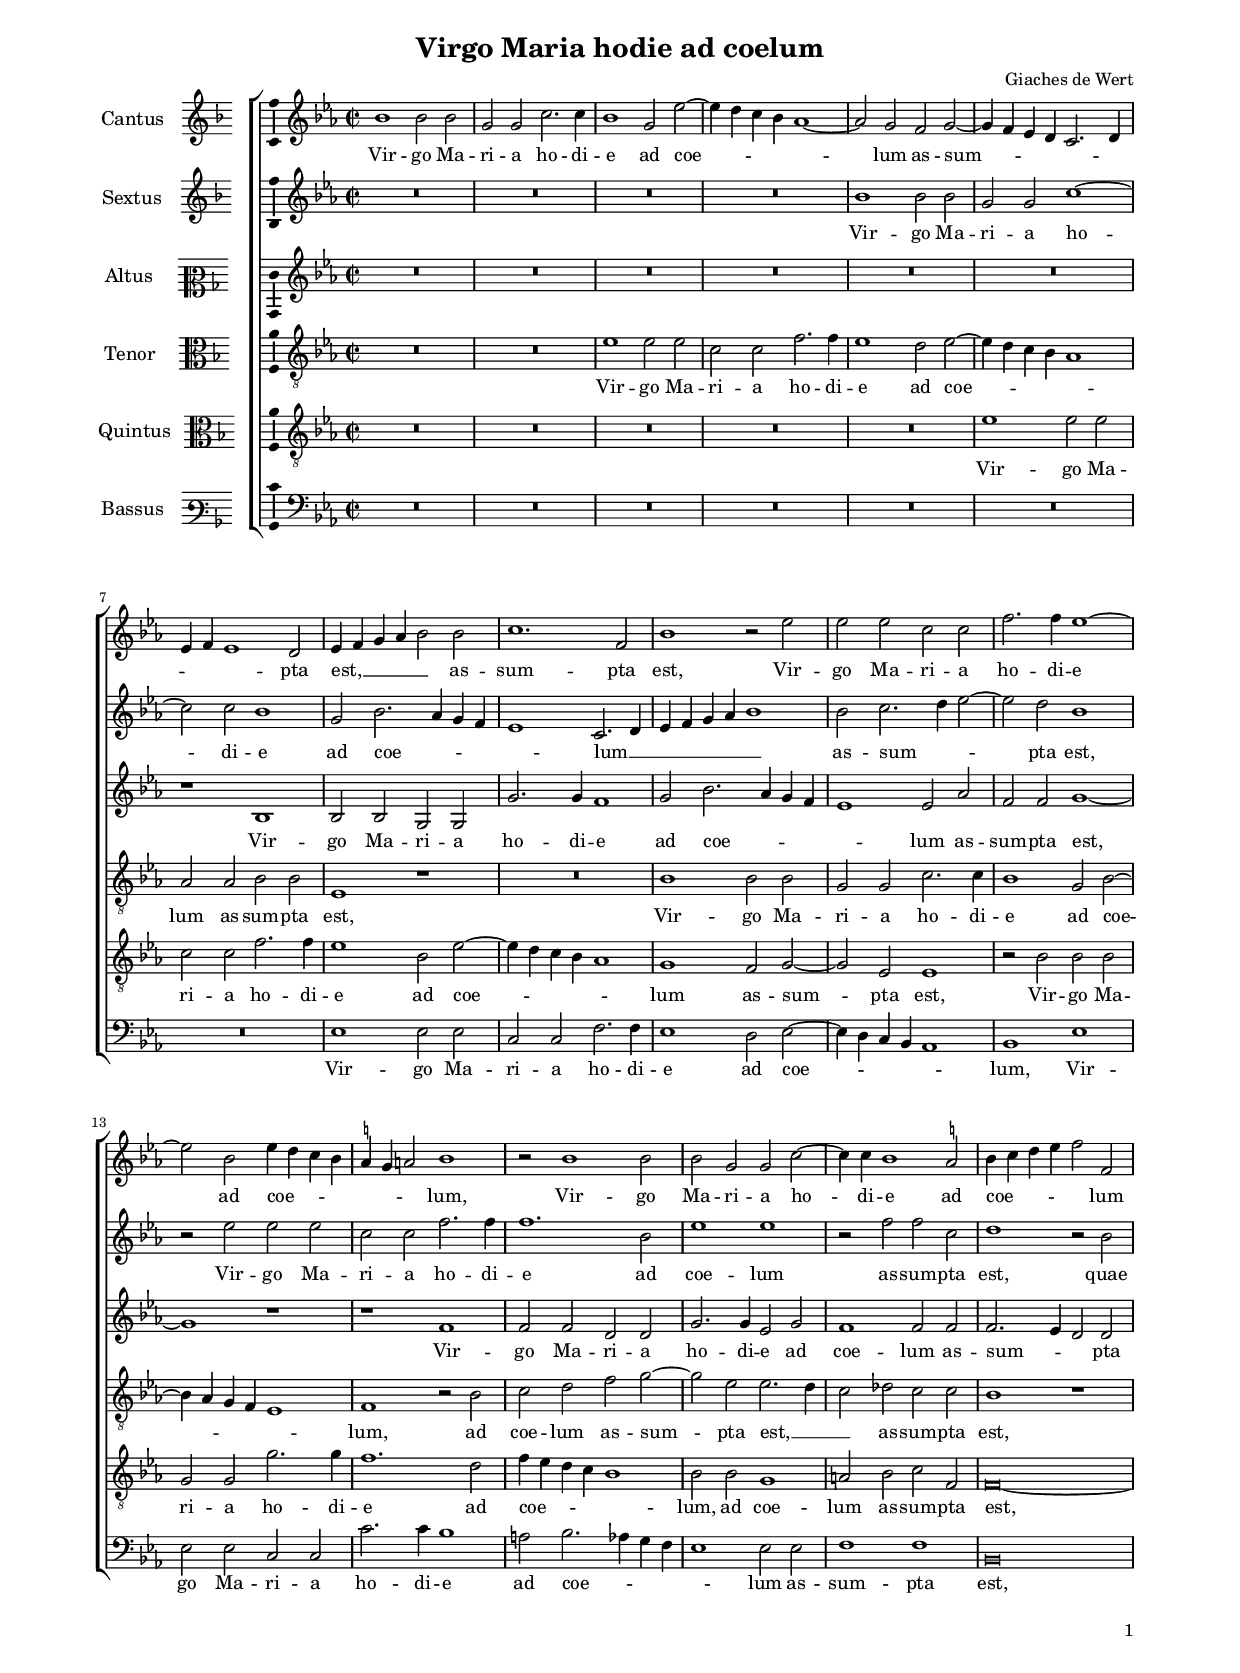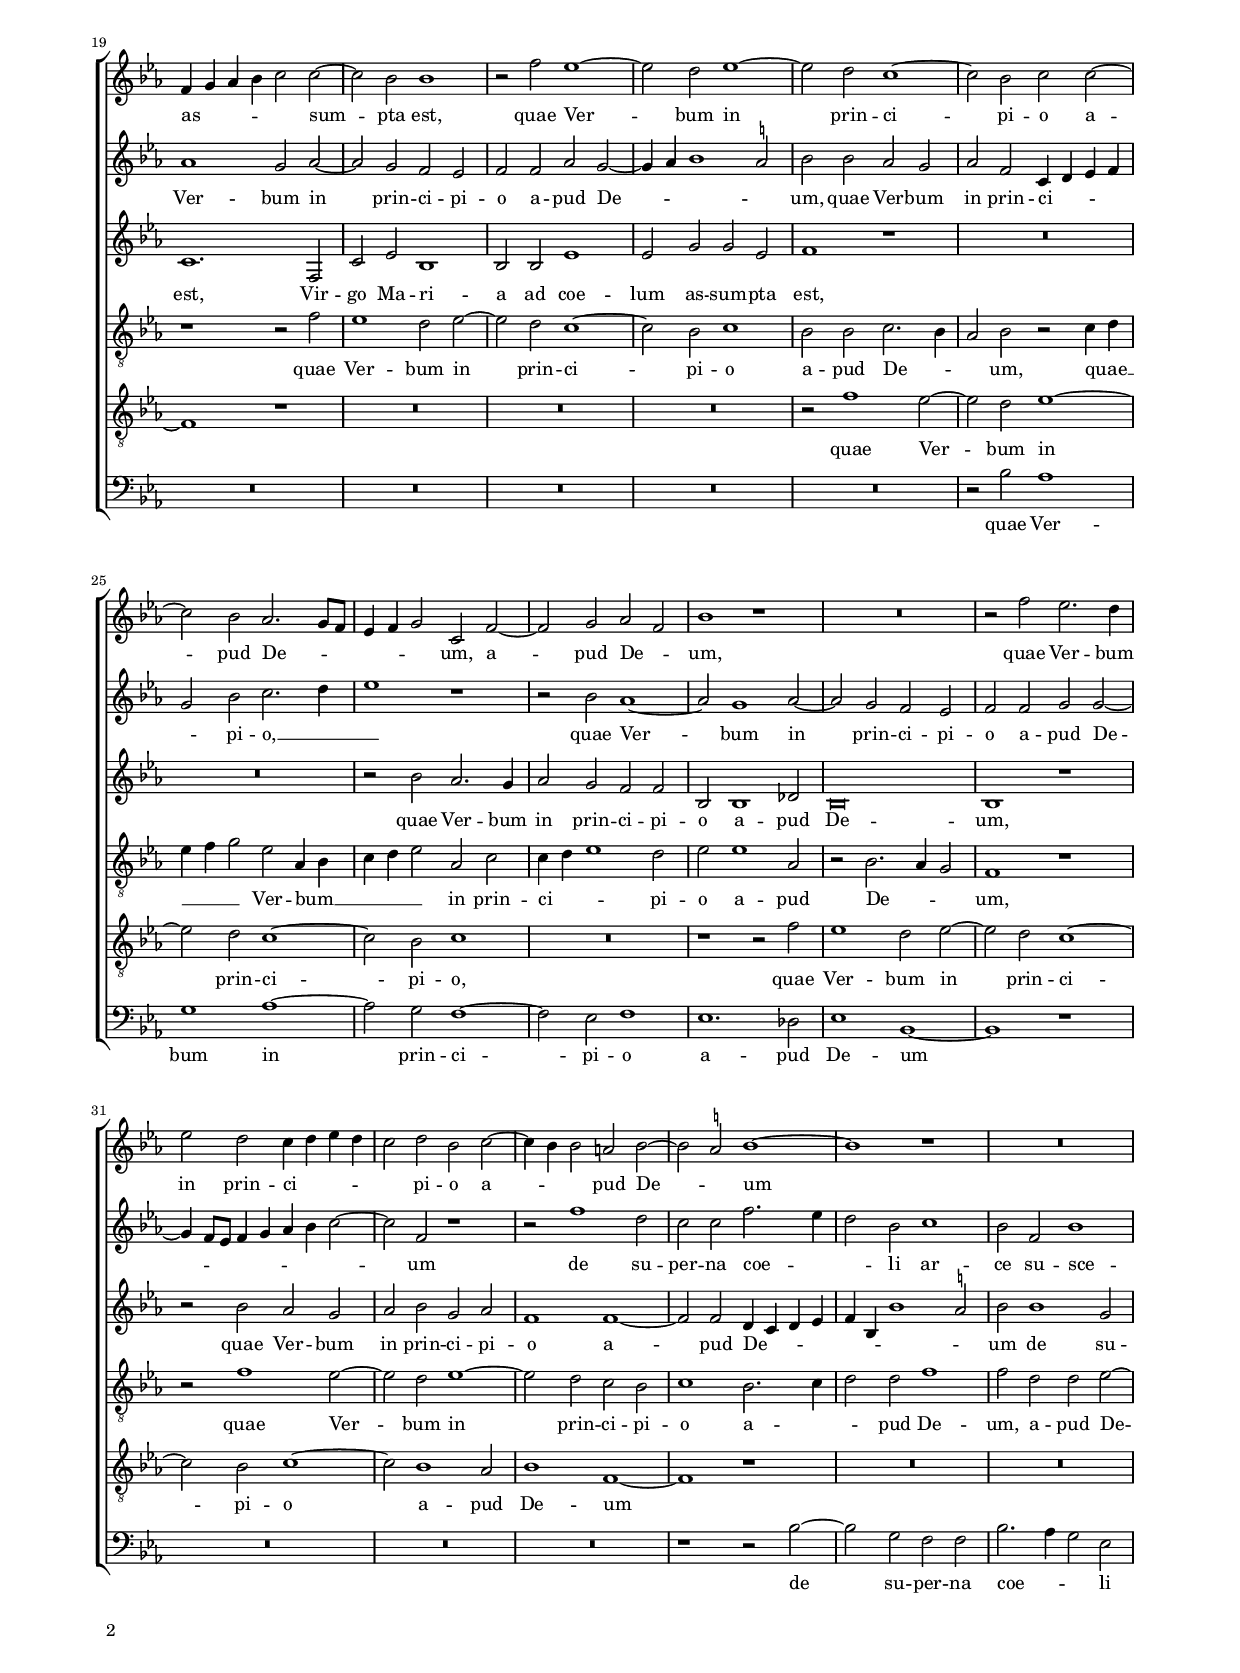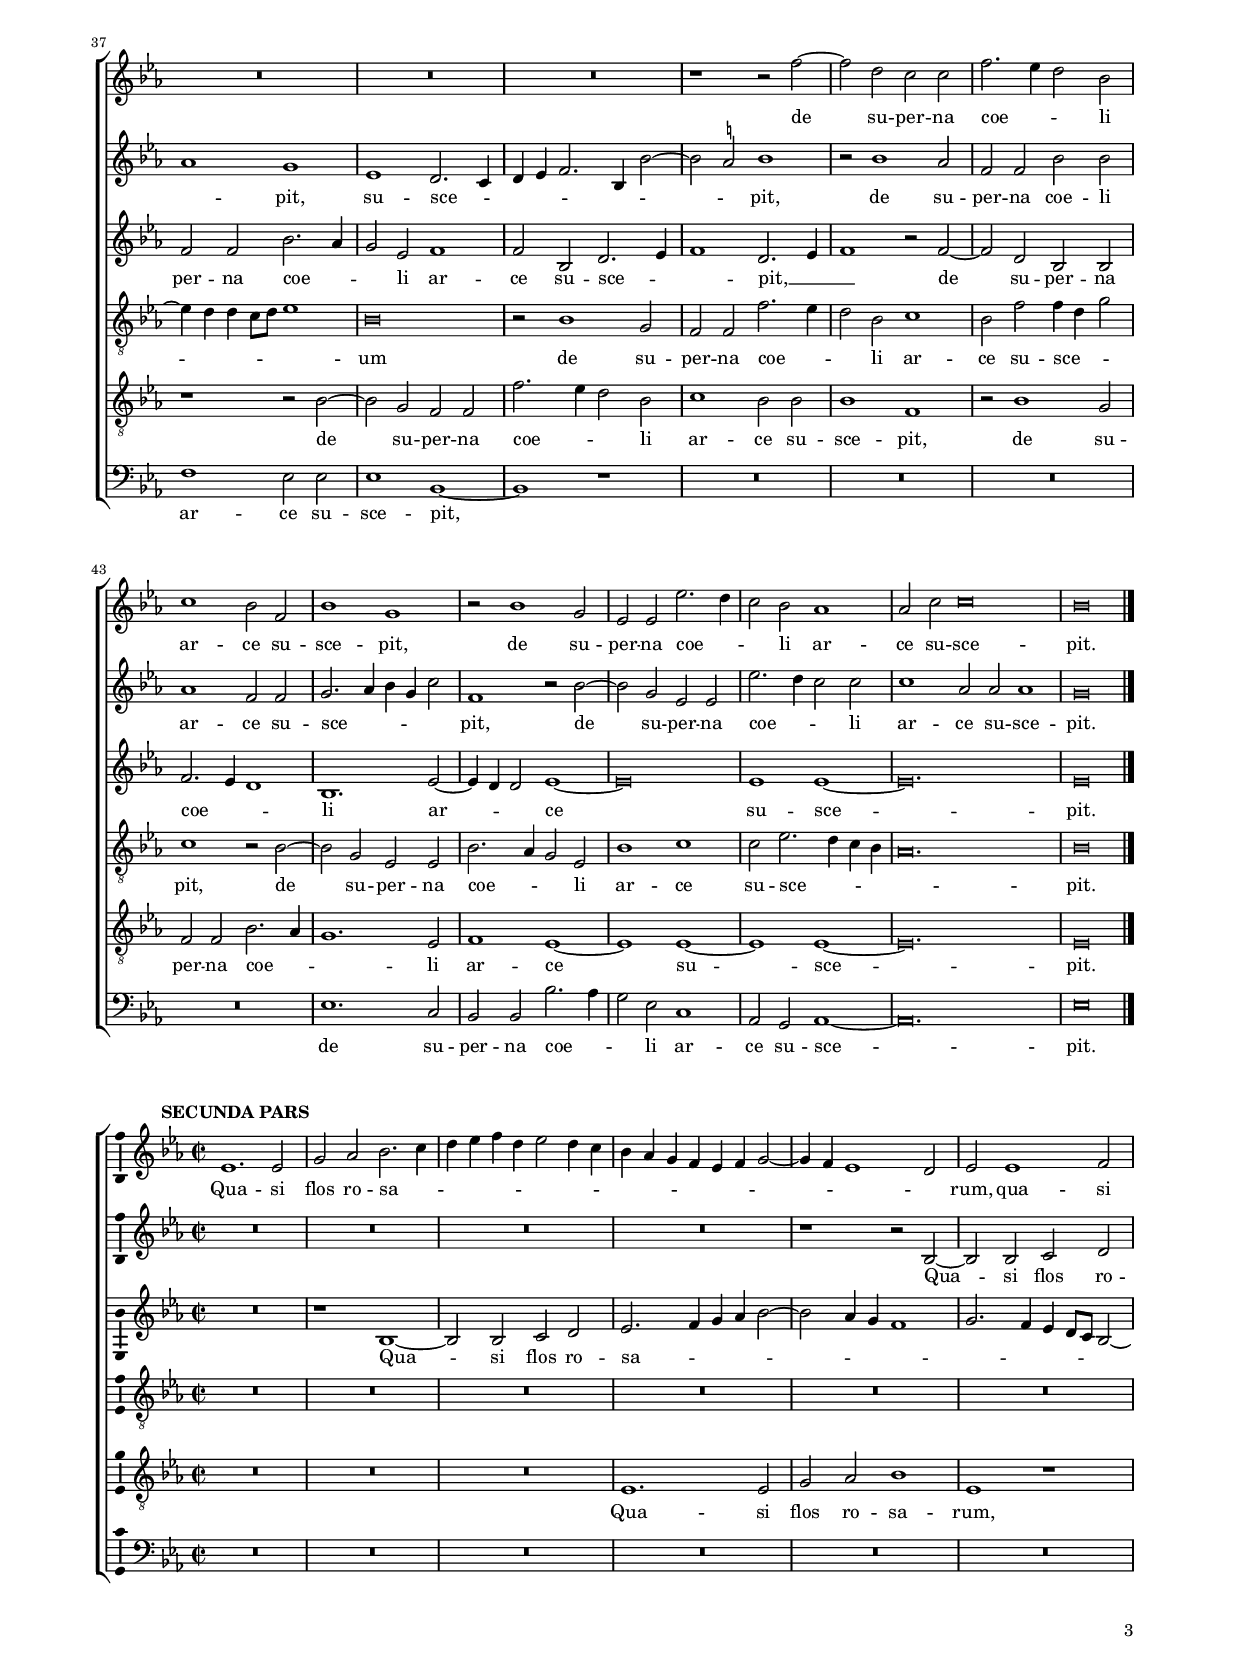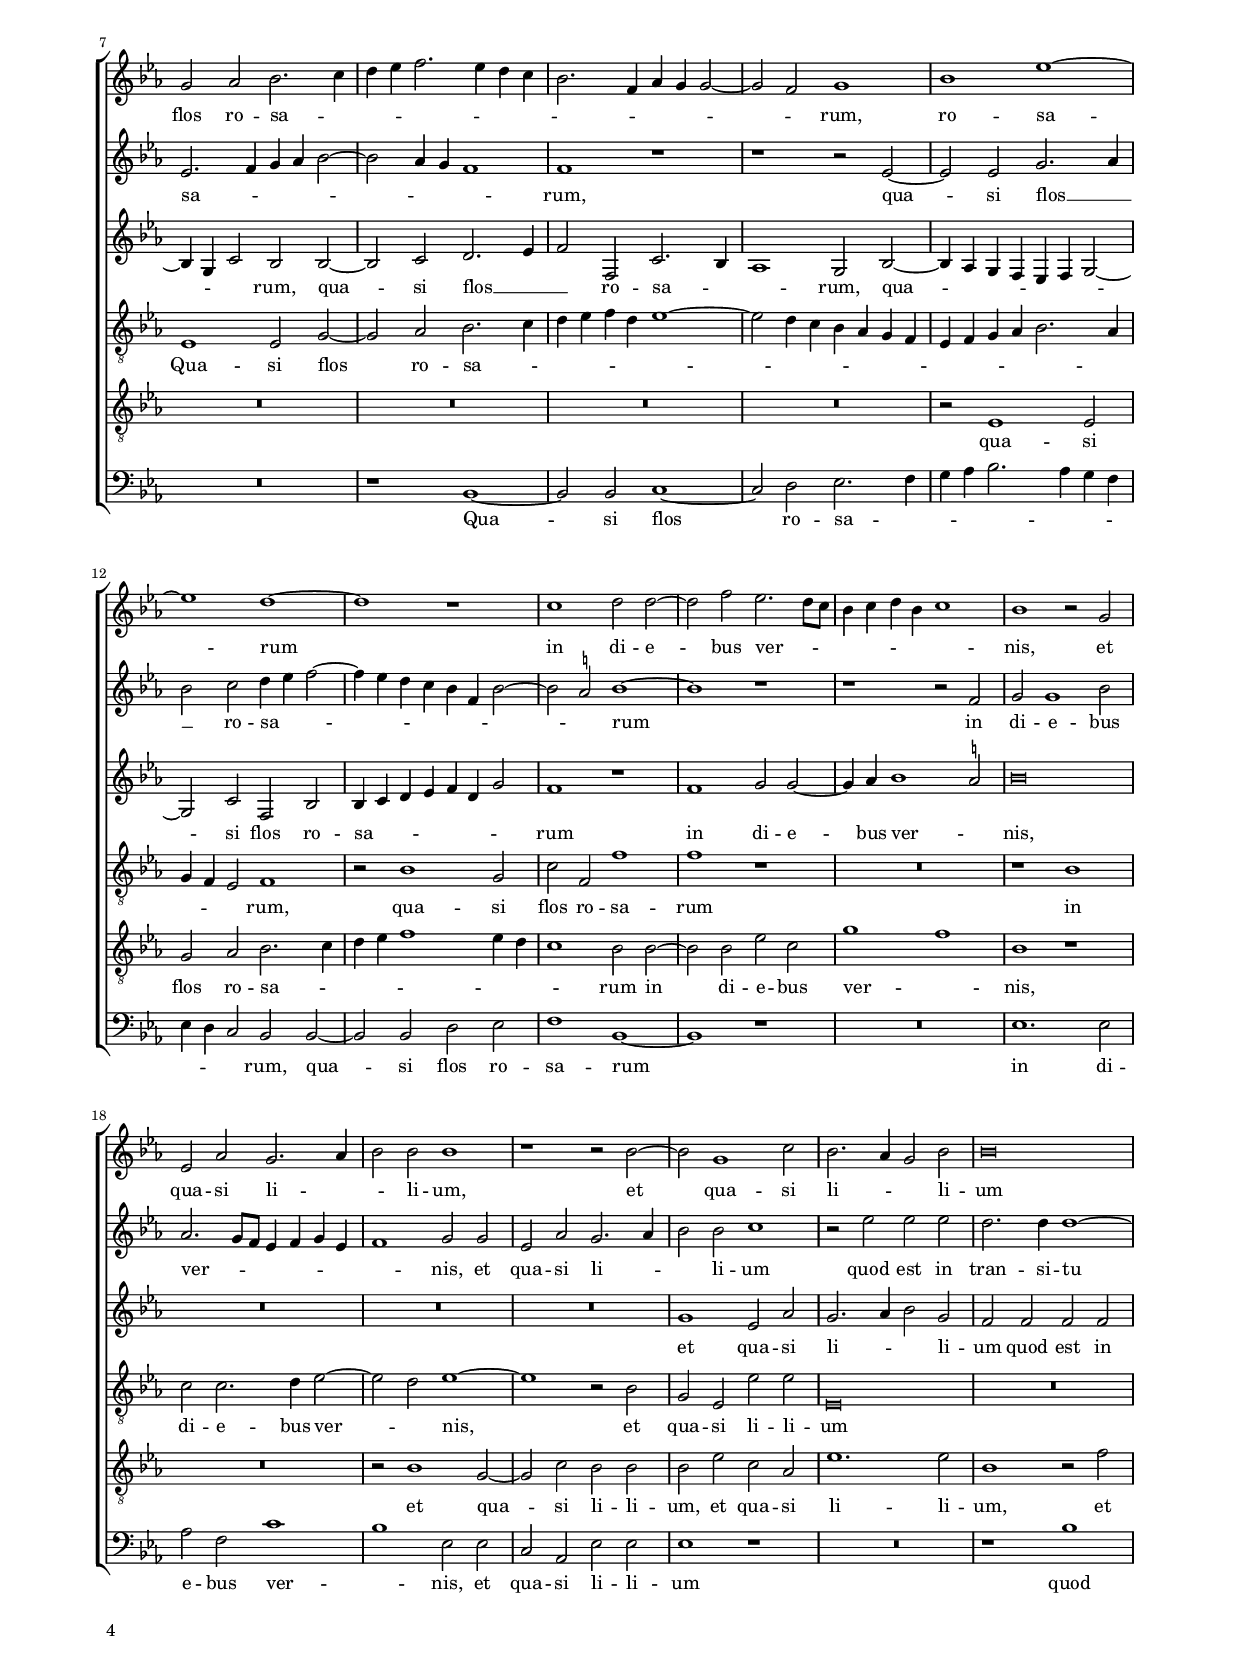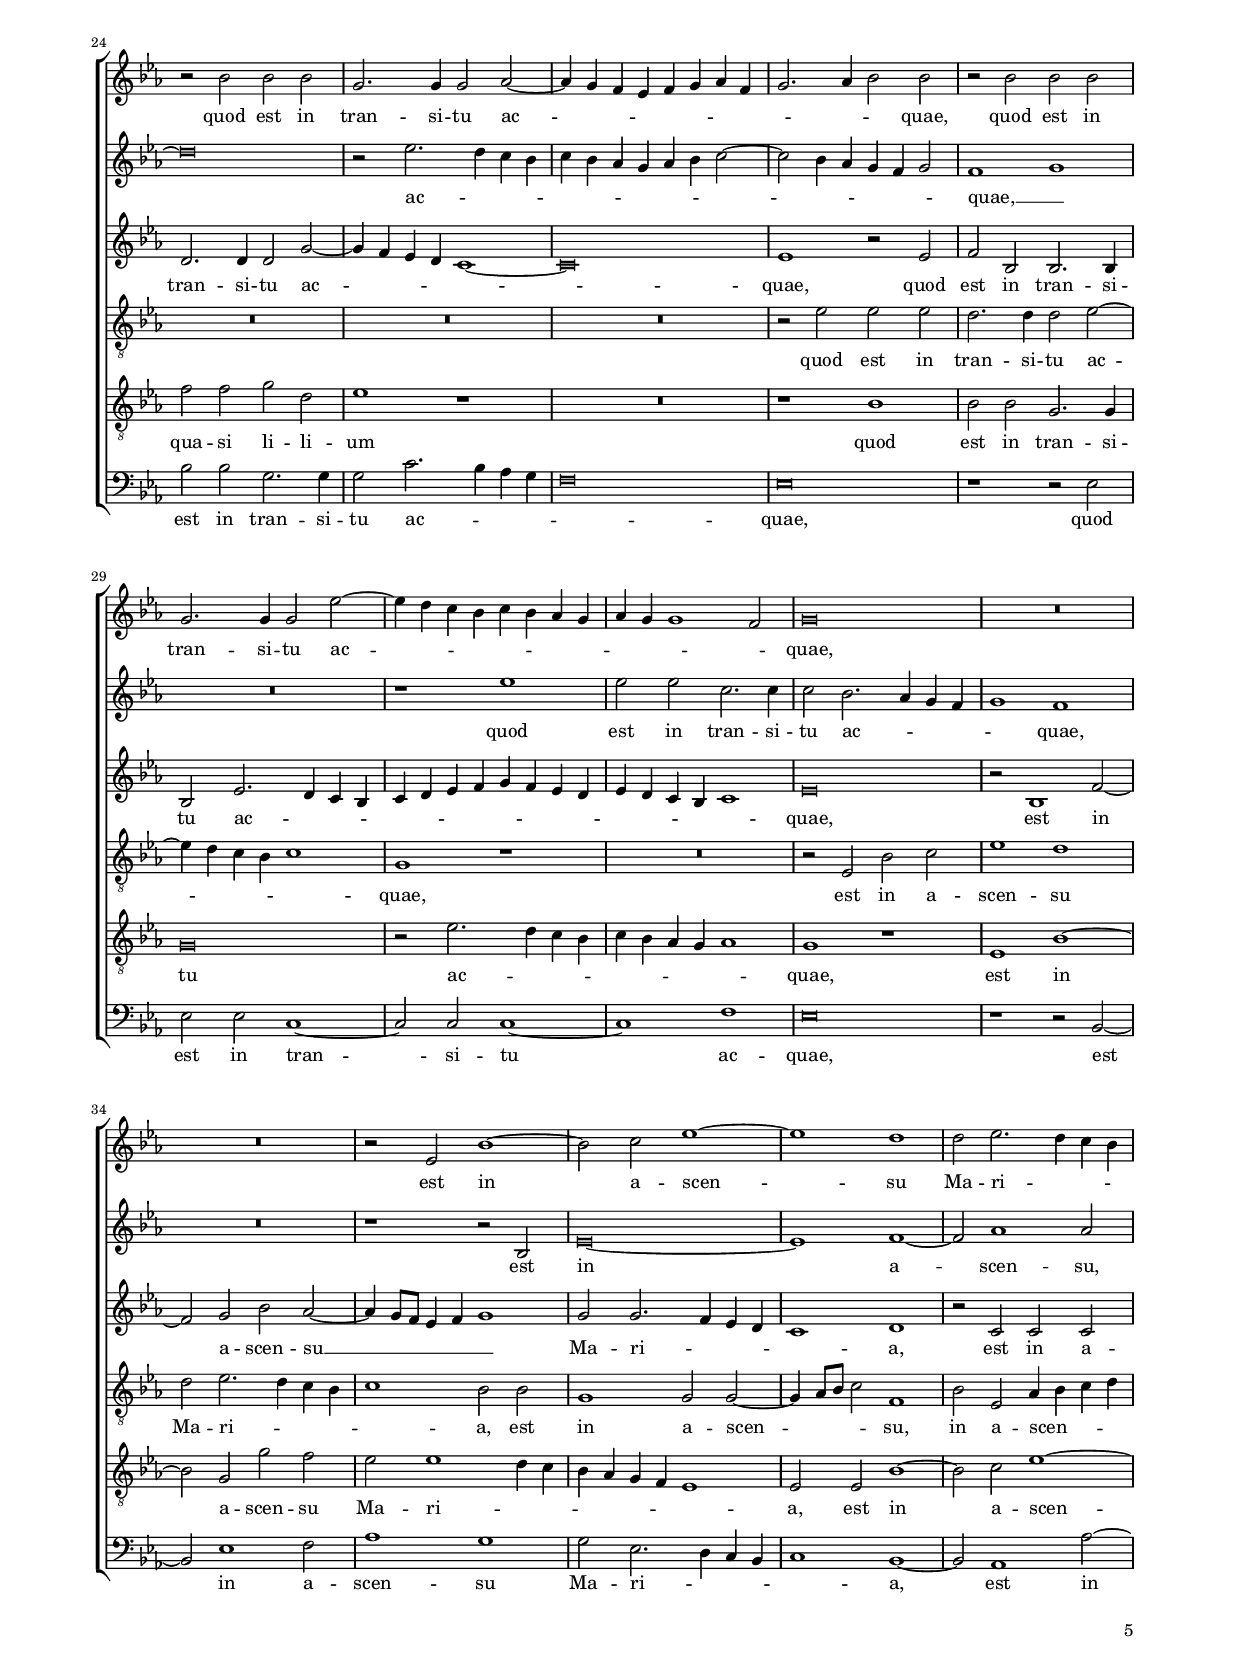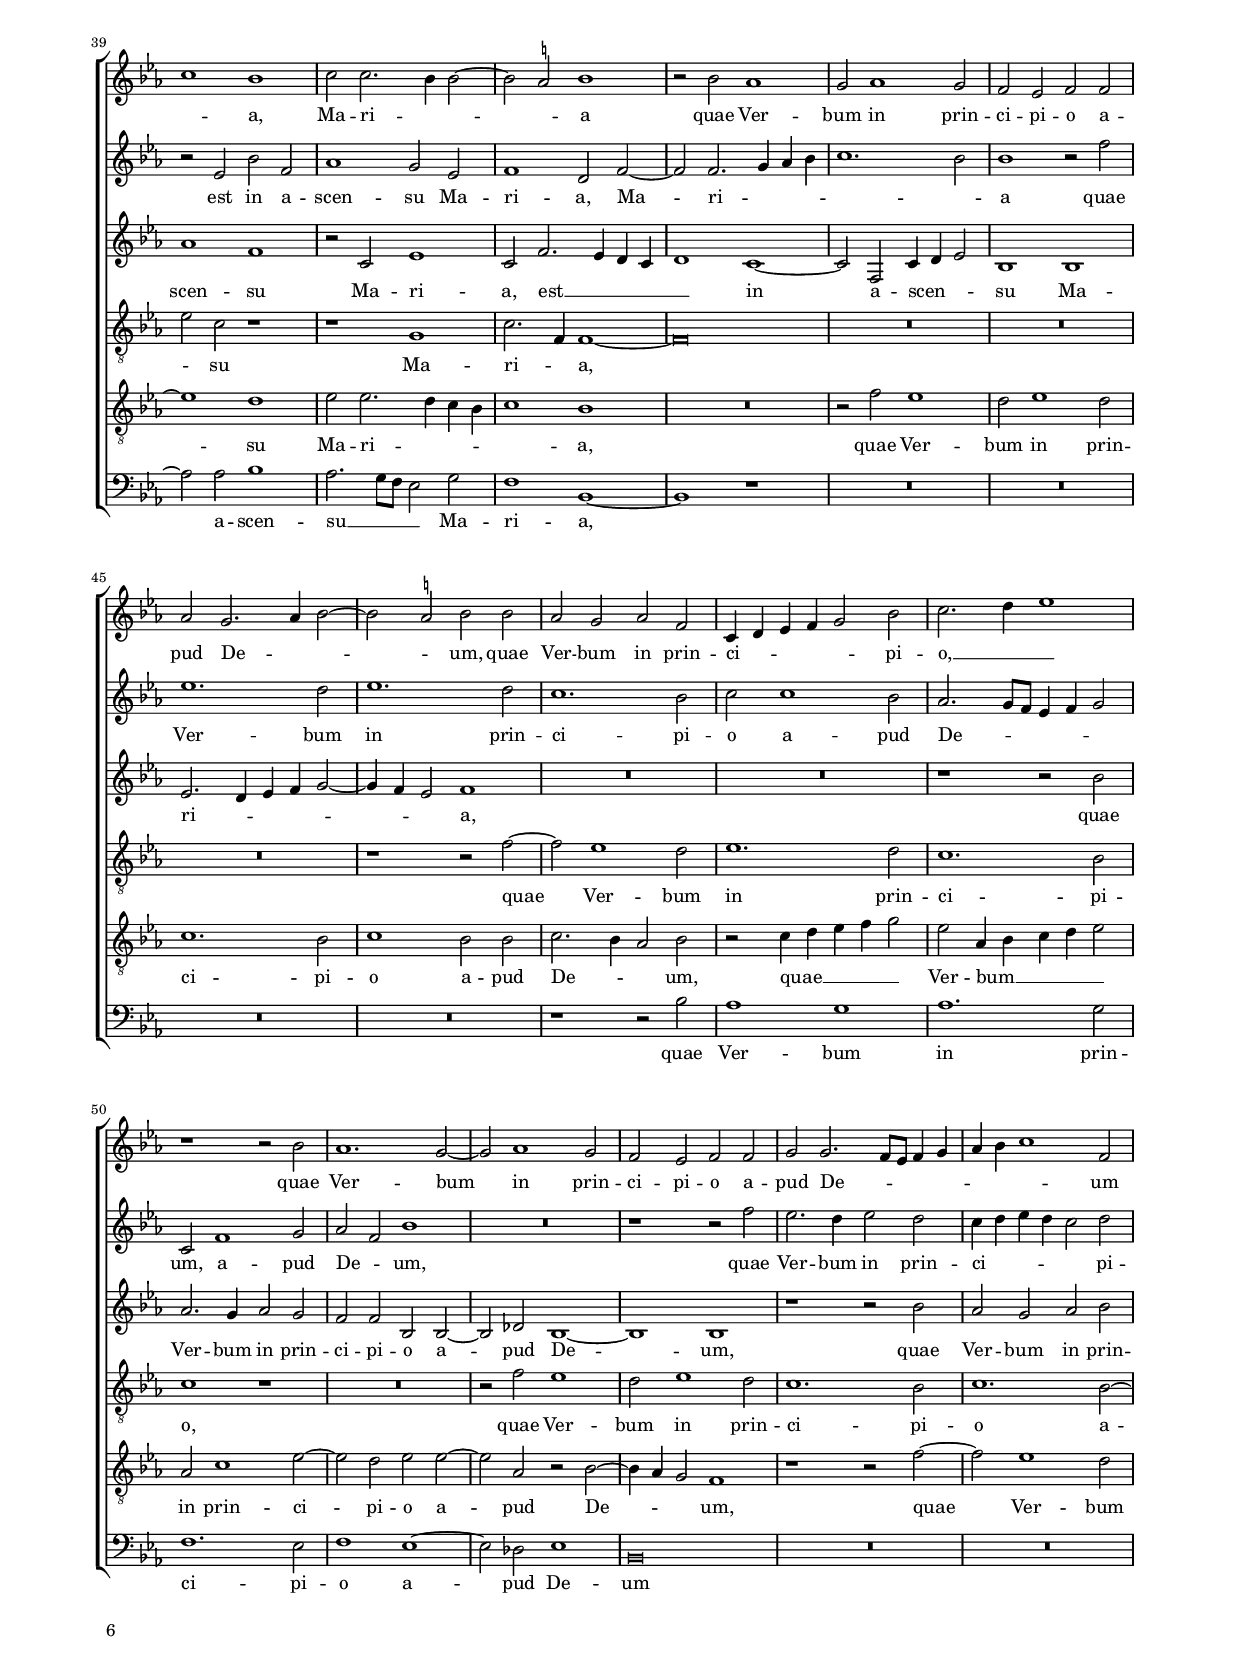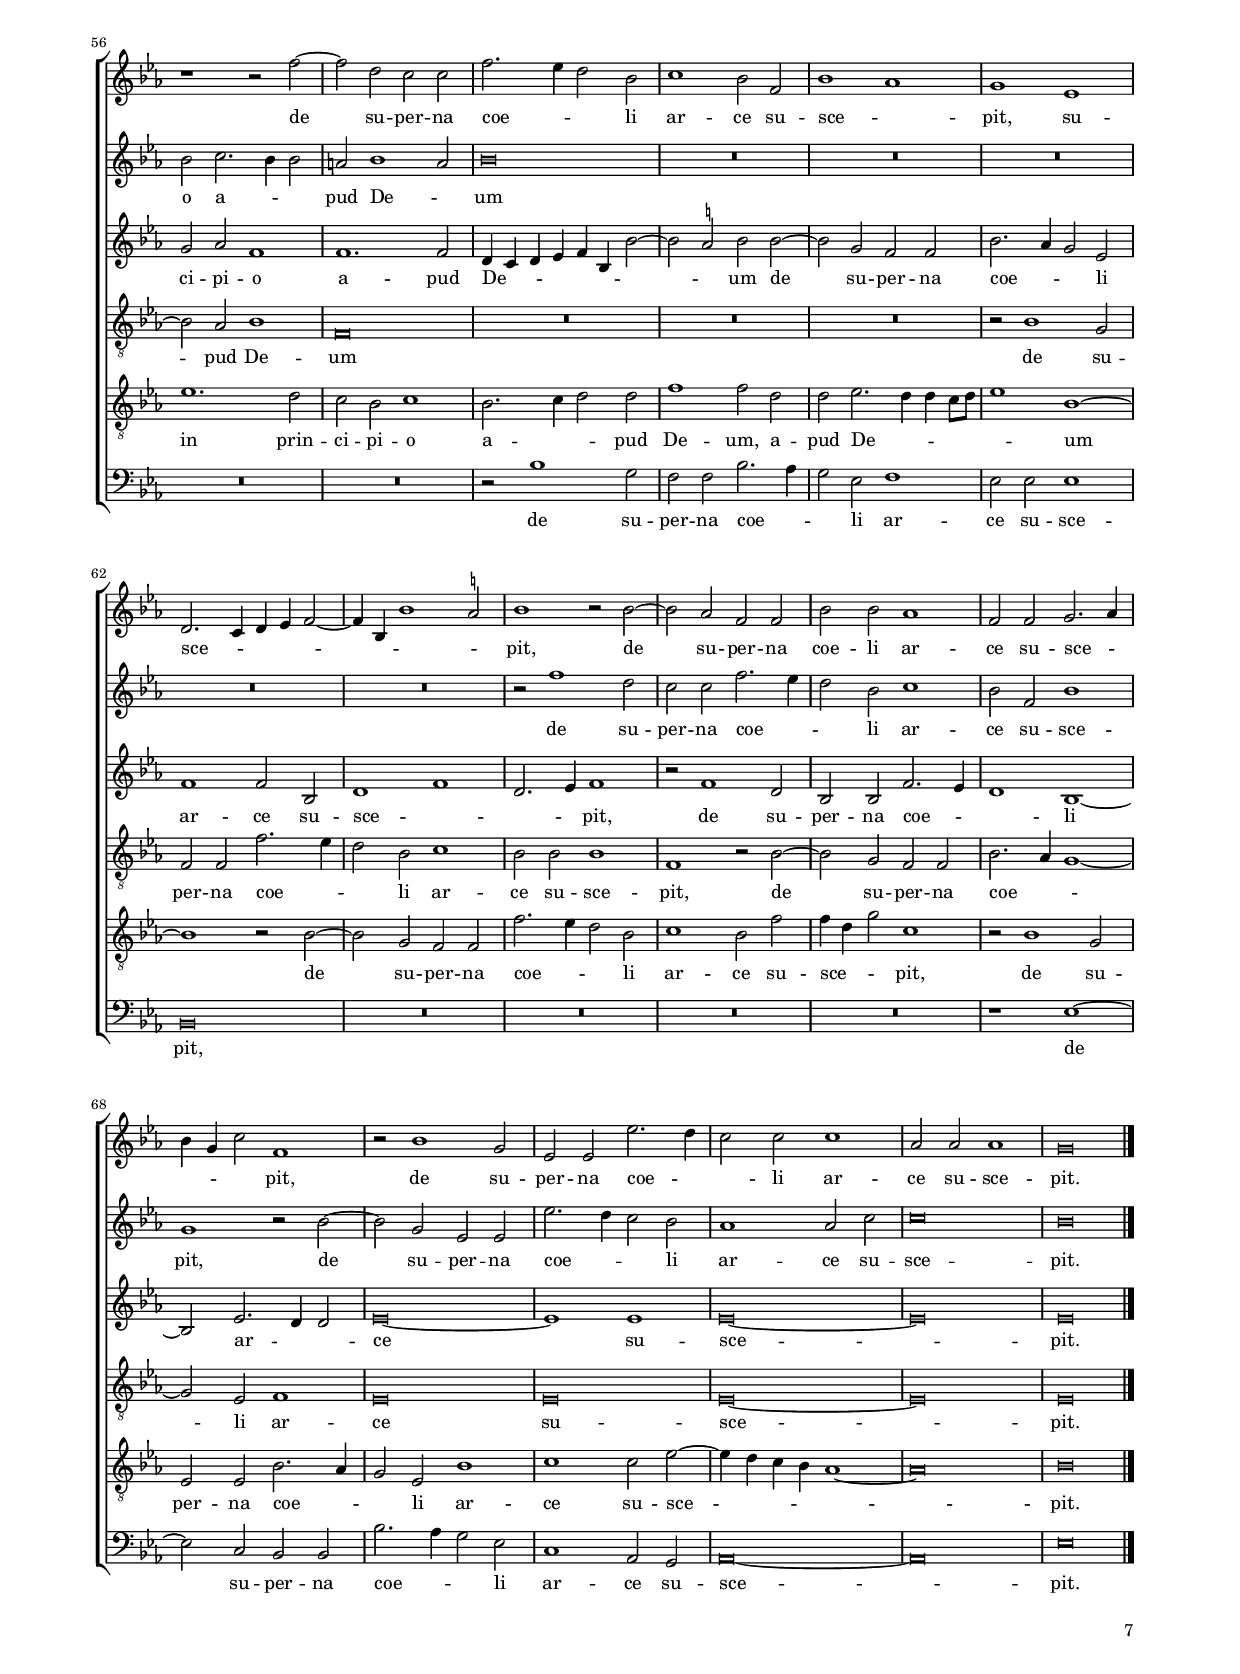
\header
{
  title="Virgo Maria hodie ad coelum"
  composer="Giaches de Wert"
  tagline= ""
}

\version "2.24.3"
\language deutsch
#(set-global-staff-size 15)
% #(set-default-paper-size "letter")
#(ly:set-option 'point-and-click #f)


	ficta = { \once \set suggestAccidentals = ##t }
	
	forget = #(define-music-function (music) (ly:music?) #{
		\accidentalStyle forget
		$music
		\accidentalStyle default
		#})



\paper
	{
	top-margin = 1.5 \cm
	bottom-margin = 1 \cm
	left-margin = 1.8 \cm
	right-margin = 1.8 \cm
	ragged-bottom = ##f
	ragged-last-bottom = ##f
	print-page-number = ##f
	score-system-spacing = #'((basic-distance . 17) (minimum-distance . 14) (padding . 5) (strechability . 250))
	system-system-spacing = #'((basic-distance . 17) (minimum-distance . 14) (padding . 5) (strechability . 250))
    oddFooterMarkup=\markup   \fill-line { "" \fromproperty #'page:page-number-string }
    evenFooterMarkup=\markup  \fill-line { \fromproperty #'page:page-number-string "" }
    last-bottom-spacing = #'((basic-distance . 12) (minimum-distance . 7) (padding . 4))
	systems-per-page = 3
%   page-count = 6
%	min-systems-per-page = 3
	}

global = {
	\key f \major
	\time 2/2 \set Score.measureLength = #(ly:make-moment 2/1)
    \skip 1*2*47
    \set Score.measureLength = #(ly:make-moment 3/1)
    \skip 1*3
    \set Score.measureLength = #(ly:make-moment 2/1)
    \skip 1*2 \bar "|."
	}


incipitcantus = \markup { \score {
	{
	\set Staff.instrumentName = \markup { \fontsize #1 "Cantus" }
	\key f \major
	\clef violin
	s4 \bar ""
	}
	\layout  {
	raggedright = ##t
	indent = 1.6 \cm
	line-width = 2.4 \cm
	\context { \Staff \remove Time_signature_engraver }
	\override Staff.Clef.Y-extent = #'(0 . 0)
	}} \hspace #1 }


incipitsextus = \markup { \score {
	{
	\set Staff.instrumentName = \markup { \fontsize #1 "Sextus" }
	\key f \major
	\clef violin
	s4 \bar ""
	}
	\layout  {
	raggedright = ##t
	indent = 1.6 \cm
	line-width = 2.4 \cm
	\context { \Staff \remove Time_signature_engraver }
	\override Staff.Clef.Y-extent = #'(0 . 0)
	}} \hspace #1 }
      
      
incipitaltus = \markup { \score {
	{
	\set Staff.instrumentName = \markup { \fontsize #1 "Altus" }
	\key f \major
	\clef mezzosoprano
	s4 \bar ""
	}
	\layout  {
	raggedright = ##t
	indent = 1.6 \cm
	line-width = 2.4 \cm
	\context { \Staff \remove Time_signature_engraver }
	\override Staff.Clef.Y-extent = #'(0 . 0)
	}} \hspace #1 }


incipittenor = \markup { \score {
	{
	\set Staff.instrumentName = \markup { \fontsize #1 "Tenor" }
	\key f \major
	\clef alto
	s4 \bar ""
	}
	\layout  {
	raggedright = ##t
	indent = 1.6 \cm
	line-width = 2.4 \cm
	\context { \Staff \remove Time_signature_engraver }
	\override Staff.Clef.Y-extent = #'(0 . 0)
	}} \hspace #1 }
      
      
incipitquintus = \markup { \score {
	{
	\set Staff.instrumentName = \markup { \fontsize #1 "Quintus" }
	\key f \major
	\clef alto
	s4 \bar ""
	}
	\layout  {
	raggedright = ##t
	indent = 1.6 \cm
	line-width = 2.4 \cm
	\context { \Staff \remove Time_signature_engraver }
	\override Staff.Clef.Y-extent = #'(0 . 0)
	}} \hspace #1 }
      
      
incipitbassus = \markup { \score {
	{
	\set Staff.instrumentName = \markup { \fontsize #1 "Bassus" }
	\key f \major
	\clef varbaritone
	s4 \bar ""
	}
	\layout  {
	raggedright = ##t
	indent = 1.6 \cm
	line-width = 2.4 \cm
	\context { \Staff \remove Time_signature_engraver }
	\override Staff.Clef.Y-extent = #'(0 . 0)
	}} \hspace #1 }


cantus =  \relative c''
	{
	c1 c2 c
	a2 a d2. d4
	c1 a2 f'~
	f4 e d c b1~
%5
	b2 a g a~ |
	a4 g f e d2. e4
	f4 g f1 e2
	f4 g a b c2 c
	d1. g,2
%10
	c1 r2 f |
	f2 f d d
	g2. g4 f1~
	f2 c f4 e d c
	\ficta h4 a h!2 c1
%15
	r2 c1 c2 |
	c2 a a d~
	d4 d c1 \ficta h2
	c4 d e f g2 g,
	g4 a b c d2 d~
%20
	d2 c c1 |
	r2 g' f1~
	f2 e f1~
	f2 e d1~
	d2 c d d~
%25
	d2 c b2. a8 g |
	f4 g a2 d, g~
	g2 a b g
	c1 r
	R\breve
%30
	r2 g' f2. e4 |
	f2 e d4 e f e
	d2 e c d~
	d4 c c2 h2 c~
	c2 \ficta h c1~
%35
	c1 r |
	R\breve
	R\breve
	R\breve
	R\breve
%40
	r1 r2 g'~ |
	g2 e d d
	g2. f4 e2 c
	d1 c2 g
	c1 a
%45
	r2 c1 a2 |
	f2 f f'2. e4
	d2 c b1
	b2 d d\breve
	c\breve |
	}


sextus = \relative c''
	{
	R\breve
	R\breve
	R\breve
	R\breve
%5
	c1 c2 c |
	a2 a d1~
	d2 d c1
	a2 c2. b4 a g
	f1 d2. e4
%10
	f4 g a b c1 |
	c2 d2. e4 f2~
	f2 e c1
	r2 f f f
	d2 d g2. g4
%15
	g1. c,2 |
	f1 f
	r2 g g d
	e1 r2 c
	b1 a2 b~
%20
        b2 a g f |
	g2 g b a~
	a4 b c1 \ficta h2
	c2 c b a
	b2 g d4 e f g
%25
	a2 c d2. e4 |
	f1 r
	r2 c b1~
	b2 a1 b2~
	b2 a g f
%30
	g2 g a a~ |
	a4 g8 f g4 a b c d2~
	d2 g, r1
	r2 g'1 e2
	d2 d g2. f4
%35
	e2 c d1 |
	c2 g c1
	b1 a
	f1 e2. d4
	e4 f g2. c,4 c'2~
%40
	c2 \ficta h c1 |
	r2 c1 b2
	g2 g c c
	b1 g2 g
	a2. b4 c a d2
%45
	g,1 r2 c~ |
	c2 a f f
	f'2. e4 d2 d
	d1 b2 b b1
	a\breve |
	}


altus =  \relative c'
	{
	R\breve
	R\breve
	R\breve
	R\breve
%5
	R\breve |
	R\breve
	r1 c
	c2 c a a
	a'2. a4 g1
%10
	a2 c2. b4 a g |
	f1 f2 b
	g2 g a1~
	a1 r
	r1 g
%15
	g2 g e e |
	a2. a4 f2 a
	g1 g2 g
	g2. f4 e2 e
	d1. g,2
%20
	d'2 f c1 |
	c2 c f1
	f2 a a f
	g1 r
	R\breve
%25
	R\breve |
	r2 c b2. a4
	b2 a g g
	c,2 c1 es2
	c\breve
%30
	c1 r |
	r2 c' b a
	b2 c a b
	g1 g~
	g2 g e4 d e f
%35
	g4 c, c'1 \ficta h2 |
	c2 c1 a2
	g2 g c2. b4
	a2 f g1
	g2 c, e2. f4
%40
	g1 e2. f4 |
	g1 r2 g~
	g2 e c c
	g'2. f4 e1
	c1. f2~
%45
	f4 e e2 f1~ |
	f\breve
	f1 f~
	f\breve.
	f\breve |
	}


tenor =  \relative c'
	{
	R\breve
	R\breve
	f1 f2 f
	d2 d g2. g4
%5
	f1 e2 f~ |
	f4 e d c b1
	b2 b c c
	f,1 r
	R\breve
%10
	c'1 c2 c |
	a2 a d2. d4
	c1 a2 c~
	c4 b a g f1
	g1 r2 c
%15
	d2 e g a~ |
	a2 f f2. e4
	d2 es d d
	c1 r
	r1 r2 g'
%20
	f1 e2 f~ |
	f2 e d1~
	d2 c d1
	c2 c d2. c4
	b2 c r d4 e
%25
	f4 g a2 f b,4 c |
	d4 e f2 b, d
	d4 e f1 e2
	f2 f1 b,2
	r2 c2. b4 a2
%30
	g1 r |
	r2 g'1 f2~
	f2 e f1~
	f2 e d c
	d1 c2. d4
%35
	e2 e g1 |
	g2 e e f~
	f4 e e d8 e f1
	c\breve
	r2 c1 a2
%40
	g2 g g'2. f4 |
	e2 c d1
	c2 g' g4 e a2
	d,1 r2 c~
	c2 a f f
%45
	c'2. b4 a2 f |
	c'1 d
	d2 f2. e4 d c
	b\breve.
        c\breve |
	}


quintus  =  \relative c'
	{
	R\breve
	R\breve
	R\breve
	R\breve
%5
	R\breve |
	f1 f2 f
	d2 d g2. g4
	f1 c2 f~
	f4 e d c b1
%10
	a1 g2 a~ |
	a2 f f1
	r2 c' c c
	a2 a a'2. a4
	g1. e2
%15
	g4 f e d c1 |
	c2 c a1
	h2 c d g,
	g\breve~
	g1 r
%20
	R\breve |
	R\breve
	R\breve
	r2 g'1 f2~
	f2 e f1~
%25
	f2 e d1~ |
	d2 c d1
	R\breve
	r1 r2 g
	f1 e2 f~
%30
	f2 e d1~ | 
	d2 c d1~
	d2 c1 b2
	c1 g~
	g1 r
%35
	R\breve |
	R\breve
	r1 r2 c~
	c2 a g g
	g'2. f4 e2 c
%40
	d1 c2 c |
	c1 g
	r2 c1 a2
	g2 g c2. b4
	a1. f2
%45
	g1 f~ |
	f1 f~
	f1 f~
	f\breve.
	f\breve |
	}

bassus  =  \relative c
	{
	R\breve
	R\breve
	R\breve
	R\breve
%5
	R\breve |
	R\breve
	R\breve
	f1 f2 f |
	d2 d g2. g4
%10
	f1 e2 f~ |
	f4 e d c b1
	c1 f
	f2 f d d
	d'2. d4 c1
%15
	h2 c2. b4 a g |
	f1 f2 f
	g1 g
	c,\breve
	R\breve
%20
	R\breve |
	R\breve
	R\breve
	R\breve
	r2 c' b1
%25
	a1 b~ |
	b2 a g1~
	g2 f g1
	f1. es2
	f1 c~
%30
	c1 r |
	R\breve
	R\breve
	R\breve
	r1 r2 c'~
%35
	c2 a g g |
	c2. b4 a2 f
	g1 f2 f
	f1 c~
	c1 r
%40
	R\breve |
	R\breve
	R\breve
	R\breve
	f1. d2
%45
	c2 c c'2. b4 |
	a2 f d1
	b2 a b1~
	b\breve.
	f'\breve |
	}


lyricscantus = \lyricmode {
	Vir -- go Ma -- ri -- a ho -- di -- e ad coe -- _ _ _ _ lum as -- sum -- _ _ _ _ _ _ _ _  pta est, __ _ _ _ _
        as -- sum -- pta est,
        Vir -- go Ma -- ri -- a ho -- di -- e ad coe -- _ _ _ _ _ _ lum,
        Vir -- go Ma -- ri -- a ho -- di -- e ad coe -- _ _ _ _ lum as -- _ _ _ _ sum -- pta est,
        quae Ver -- bum in prin -- ci -- pi -- o a -- pud De -- _ _ _ _ _ um,
        a -- pud De -- _ um,
        quae Ver -- bum in prin -- ci -- _ _ _ _ pi -- o a -- _ _ pud De -- _ um
        de su -- per -- na coe -- _ _ li ar -- ce su -- sce -- pit,
        de su -- per -- na coe -- _ _ li ar -- ce su -- sce -- pit.
	}


lyricssextus = \lyricmode {
	Vir -- go Ma -- ri -- a ho -- di -- e ad coe -- _ _ _ _ lum __ _ _ _ _ _ _ as -- sum -- _ _ pta est,
        Vir -- go Ma -- ri -- a ho -- di -- e ad coe -- lum as -- sum -- pta est,
        quae Ver -- bum in prin -- ci -- pi -- o a -- pud De -- _ _ _ um,
        quae Ver -- bum in prin -- ci -- _ _ _ _ pi -- o, __ _ _
        quae Ver -- bum in prin -- ci -- pi -- o a -- pud De -- _ _ _ _ _ _ _ um
        de su -- per -- na coe -- _ _ li ar -- ce su -- sce -- _ pit,
        su -- sce -- _ _ _ _ _ _ _ pit,
        de su -- per -- na coe -- li ar -- ce su -- sce -- _ _ _ _ pit,
        de su -- per -- na coe -- _ _ li ar -- ce su -- sce -- pit.
	}
	
	
lyricsaltus = \lyricmode {
	Vir -- go Ma -- ri -- a ho -- di -- e ad coe -- _ _ _ _ lum as -- sum -- pta est,
        Vir -- go Ma -- ri -- a ho -- di -- e ad coe -- lum as -- sum -- _ _ pta est,
        Vir -- go Ma -- ri -- a ad coe -- lum as -- sum -- pta est,
        quae Ver -- bum in prin -- ci -- pi -- o a -- pud De -- um,
        quae Ver -- bum in prin -- ci -- pi -- o a -- pud De -- _ _ _ _ _ _ _ um
        de su -- per -- na coe -- _ _ li ar -- ce su -- sce -- _ _ pit, __ _ _
        de su -- per -- na coe -- _ _ li ar -- _ _ ce su -- sce -- pit.
	}


lyricstenor = \lyricmode {
	Vir -- go Ma -- ri -- a ho -- di -- e ad coe -- _ _ _ _ lum as -- sum -- pta est,
        Vir -- go Ma -- ri -- a ho -- di -- e ad coe -- _ _ _ _ lum,
        ad coe -- lum as -- sum -- pta est, __ _ _
        as -- sum -- pta est,
        quae Ver -- bum in prin -- ci -- pi -- o a -- pud De -- _ _ um,
        quae __ _ _ _ _ Ver -- bum __ _ _ _ _ in prin -- ci -- _ _ pi -- o a -- pud De -- _ _ um,
        quae Ver -- bum in prin -- ci -- pi -- o a -- _ _ pud De -- um,
        a -- pud De -- _ _ _ _ _ um
        de su -- per -- na coe -- _ _ li ar -- ce su -- sce -- _ _ pit,
        de su -- per -- na coe -- _ _ li ar -- ce su -- sce -- _ _ _ _ pit.
	}


lyricsquintus = \lyricmode {
	Vir -- go Ma -- ri -- a ho -- di -- e ad coe -- _ _ _ _ lum as -- sum -- pta est,
        Vir -- go Ma -- ri -- a ho -- di -- e ad coe -- _ _ _ _ lum,
        ad coe -- lum as -- sum -- pta est,
        quae Ver -- bum in prin -- ci -- pi -- o,
        quae Ver -- bum in prin -- ci -- pi -- o a -- pud De -- um
        de su -- per -- na coe -- _ _ li ar -- ce su -- sce -- pit,
        de su -- per -- na coe -- _ _ li ar -- ce su -- sce -- pit.
	}


lyricsbassus = \lyricmode {
	Vir -- go Ma -- ri -- a ho -- di -- e ad coe -- _ _ _ _ lum,
        Vir -- go Ma -- ri -- a ho -- di -- e ad coe -- _ _ _ _ lum as -- sum -- pta est,
        quae Ver -- bum in prin -- ci -- pi -- o a -- pud De -- um
        de su -- per -- na coe -- _ _ li ar -- ce su -- sce -- pit,
        de su -- per -- na coe -- _ _ li ar -- ce su -- sce -- pit.
	}


\score
{  
	\transpose f es {
	\new ChoirStaff \with { \override StaffGrouper.staff-staff-spacing.basic-distance = #12 }
	<<

	\new Staff << \global
	\new Voice="v1" {
		\set Staff.instrumentName=\incipitcantus
		\set Staff.midiInstrument = "reed organ"
		\clef violin
		\cantus }
	\new Lyrics \lyricsto "v1" {\lyricscantus }
	>>


	\new Staff << \global
	\new Voice="v6" {
		\set Staff.instrumentName=\incipitsextus
		\set Staff.midiInstrument = "reed organ"
		\clef violin
		\sextus}
	\new Lyrics \lyricsto "v6" {\lyricssextus }
	>>


	\new Staff << \global
	\new Voice="v2" {
		\set Staff.instrumentName=\incipitaltus
		\set Staff.midiInstrument = "reed organ"
        \clef violin % "G_8"
		\altus}
	\new Lyrics \lyricsto "v2" {\lyricsaltus }
	>>


	\new Staff << \global
	\new Voice="v3" {
		\set Staff.instrumentName=\incipittenor
		\set Staff.midiInstrument = "reed organ"
		\clef "G_8"
		\tenor }
	\new Lyrics \lyricsto "v3" {\lyricstenor }
	>>


	\new Staff << \global
	\new Voice="v5" {
		\set Staff.instrumentName=\incipitquintus
		\set Staff.midiInstrument = "reed organ"
		\clef "G_8"
		\quintus}
	\new Lyrics \lyricsto "v5" {\lyricsquintus }
	>>


	\new Staff << \global
	\new Voice="v4" {
		\set Staff.instrumentName=\incipitbassus
		\set Staff.midiInstrument = "reed organ"
		\clef bass
		\bassus }
	\new Lyrics \lyricsto "v4" {\lyricsbassus}
	>>

	>>
	} % transpose

	\layout
	{
	indent = 2.6 \cm
%	\context { \Lyrics \override VerticalAxisGroup.nonstaff-relatedstaff-spacing.padding = #2 }
%	\context { \Lyrics \override LyricText.font-size = #1 }	
	\context { \Staff \override TimeSignature.break-visibility = #end-of-line-invisible }
%	\context { \Staff \override InstrumentName.X-offset = #'-25 }
%	\context { \Voice \override Slur.transparent = ##t }
   	\context { \Staff \consists Ambitus_engraver }
	\context { \Score \override BarNumber.padding = #2 }
	\context { \Voice \override NoteHead.style = #'baroque }
	}

\midi
	{
    	\tempo 2 = 90
	}

}

%%%%%%%%%%%%%%%%%%%%  SECUNDA PARS   %%%%%%%%%%%%%%%%%%%%



global = {
	\key f \major
	\time 2/2 \set Score.measureLength = #(ly:make-moment 2/1)
	\skip 1*2*73 \bar "|."
	}


cantus =  \relative c''
	{
	f,1. f2
	a2 b c2. d4
	e4 f g e f2 e4 d
	c4 b a g f g a2~
%5
	a4 g f1 e2 |
	f2 f1 g2
	a2 b c2. d4
	e4 f g2. f4 e d
	c2. g4 b a a2~
%10
	a2 g a1 |
	c1 f~
	f1 e~
	e1 r
	d1 e2 e~
%15
	e2 g f2. e8 d |
	c4 d e c d1
	c1 r2 a
	f2 b a2. b4
	c2 c c1
%20
	r1 r2 c~ |
	c2 a1 d2
	c2. b4 a2 c
	c\breve
	r2 c c c
%25
	a2. a4 a2 b~ |
	b4 a g f g a b g
	a2. b4 c2 c
	r2 c c c
	a2. a4 a2 f'~
%30
	f4 e d c d c b a |
	b4 a a1 g2
	a\breve
	R\breve
	R\breve
%35
	r2 f c'1~ |
	c2 d f1~
	f1 e
	e2 f2. e4 d c
	d1 c
%40
	d2 d2. c4 c2~ |
	c2 \ficta h c1
	r2 c b1
	a2 b1 a2
	g2 f g g
%45
	b2 a2. b4 c2~ |
	c2 \ficta h c c
	b2 a b g
	d4 e f g a2 c
	d2. e4 f1
%50
	r1 r2 c |
	b1. a2~
	a2 b1 a2
	g2 f g g
	a2 a2. g8 f g4 a
%55
	b4 c d1 g,2 |
	r1 r2 g'~
	g2 e d d
	g2. f4 e2 c
	d1 c2 g
%60
	c1 b |
	a1 f
	e2. d4 e f g2~
	g4 c, c'1 \ficta h2
	c1 r2 c~
%65
        c2 b g g |
	c2 c b1
	g2 g a2. b4
	c4 a d2 g,1
	r2 c1 a2
%70
        f2 f f'2. e4
	d2 d d1 |
	b2 b b1
	a\breve |
	}


sextus = \relative c''
	{
	R\breve
	R\breve
	R\breve
	R\breve
%5
	r1 r2 c,~
	c2 c d e
	f2. g4 a b c2~
	c2 b4 a g1
	g1 r
%10
        r1 r2 f~ |	
	f2 f a2. b4
	c2 d e4 f g2~
	g4 f e d c g c2~
	c2 \ficta h c1~
%15
	c1 r |
	r1 r2 g
	a2 a1 c2
	b2. a8 g f4 g a f
	g1 a2 a
%20
	f2 b a2. b4 |
	c2 c d1
	r2 f f f
	e2. e4 e1~
	e\breve
%25
	r2 f2. e4 d c |
	d4 c b a b c d2~
	d2 c4 b a g a2
	g1 a
	R\breve
%30
	r1 f' |
	f2 f d2. d4
	d2 c2. b4 a g
	a1 g
	R\breve
%35
	r1 r2 c, |
	f\breve~
	f1 g~
	g2 b1 b2
	r2 f c' g
%40
	b1 a2 f |
	g1 e2 g~
	g2 g2. a4 b c
	d1. c2
	c1 r2 g'
%45
	f1. e2 |
	f1. e2
	d1. c2
	d2 d1 c2
	b2. a8 g f4 g a2
%50
	d,2 g1 a2 |
	b2 g c1
	R\breve
	r1 r2 g'
	f2. e4 f2 e
%55
	d4 e f e d2 e |
	c2 d2. c4 c2
	h2 c1 h2
	c\breve
	R\breve
%60
	R\breve |
	R\breve
	R\breve
	R\breve
	r2 g'1 e2
%65
	d2 d g2. f4 |
	e2 c d1
	c2 g c1
	a1 r2 c~
	c2 a f f
%70
	f'2. e4 d2 c |
	b1 b2 d
	d\breve
	c\breve |
	}


altus =  \relative c'
	{
	R\breve
	r1 c~
	c2 c d e
	f2. g4 a b c2~
%5
	c2 b4 a g1 |
	a2. g4 f e8 d c2~
	c4 a d2 c c~
	c2 d e2. f4
	g2 g, d'2. c4
%10
	b1 a2 c~ |
	c4 b a g f g a2~
	a2 d g, c
	c4 d e f g e a2
	g1 r
%15
	g1 a2 a~ |
	a4 b c1 \ficta h2
	c\breve
	R\breve
	R\breve
%20
	R\breve |
	a1 f2 b
	a2. b4 c2 a
	g2 g g g
	e2. e4 e2 a~
%25
	a4 g f e d1~ |
	d\breve
	f1 r2 f
	g2 c, c2. c4
	c2 f2. e4 d c
%30
	d4 e f g a g f e |
	f4 e d c d1
	f\breve
	r2 c1 g'2~
	g2 a c b~
%35
	b4 a8 g f4 g a1 |
	a2 a2. g4 f e
	d1 e
	r2 d d d
	b'1 g
%40
	r2 d f1 |
	d2 g2. f4 e d
	e1 d~
	d2 g, d'4 e f2
	c1 c
%45
	f2. e4 f g a2~ |
	a4 g f2 g1
	R\breve
	R\breve
	r1 r2 c
%50
	b2. a4 b2 a |
	g2 g c, c~
	c2 es c1~
	c1 c
	r1 r2 c'
%55
	b2 a b c |
	a2 b g1
	g1. g2
	e4 d e f g c, c'2~
	c2 \ficta h c c~
%60
	c2 a g g |
	c2. b4 a2 f
	g1 g2 c,
	e1 g
	e2. f4 g1
%65
	r2 g1 e2 |
	c2 c g'2. f4
	e1 c~
	c2 f2. e4 e2
	f\breve~
%70
	f1 f |
	f\breve~
	f\breve
	f\breve |
	}


tenor =  \relative c'
	{
	R\breve
	R\breve
	R\breve
	R\breve
%5
	R\breve |
	R\breve
	f,1 f2 a~
	a2 b c2. d4
	e4 f g e f1~
%10
	f2 e4 d c b a g |
	f4 g a b c2. b4
	a4 g f2 g1
	r2 c1 a2
	d2 g, g'1
%15
	g1 r |
	R\breve
	r1 c,
	d2 d2. e4 f2~
	f2 e f1~
%20
	f1 r2 c |
	a2 f f' f
	f,\breve
	R\breve
	R\breve
%25
	R\breve |
	R\breve
	r2 f' f f
	e2. e4 e2 f~
	f4 e d c d1
%30
	a1 r |
	R\breve
	r2 f c' d
	f1 e
	e2 f2. e4 d c
%35
	d1 c2 c |
	a1 a2 a~
	a4 b8 c d2 g,1
	c2 f, b4 c d e
	f2 d r1 |
%40
        r1 a |	
	d2. g,4 g1~
	g\breve
	R\breve
	R\breve
%45
	R\breve |
	r1 r2 g'~
	g2 f1 e2
	f1. e2
	d1. c2
%50
	d1 r |
	R\breve
	r2 g f1
	e2 f1 e2
	d1. c2
%55
	d1. c2~ |
	c2 b c1
	g\breve
	R\breve
	R\breve
%60
	R\breve |
	r2 c1 a2
	g2 g g'2. f4
	e2 c d1
	c2 c c1
%65
	g1 r2 c~ |
	c2 a g g
	c2. b4 a1~
	a2 f g1
	f\breve
%70
	f\breve |
	f\breve~
	f\breve
	f\breve |
	}


quintus  =  \relative c'
	{
	R\breve
	R\breve
	R\breve
	f,1. f2
%5
	a2 b c1 |
	f,1 r
	R\breve
	R\breve
	R\breve
%10
	R\breve |
	r2 f1 f2
	a2 b c2. d4
	e4 f g1 f4 e
	d1 c2 c~
%15
	c2 c f d |
	a'1 g
	c,1 r
	R\breve
	r2 c1 a2~
%20
	a2 d c c |
	c2 f d b
	f'1. f2
	c1 r2 g'
	g2 g a e
%25
	f1 r |
	R\breve
	r1 c
	c2 c a2. a4
	a\breve
%30
	r2 f'2. e4 d c |
	d4 c b a b1
	a1 r
	f1 c'~
	c2 a a' g
%35
	f2 f1 e4 d |
	c4 b a g f1
	f2 f c'1~
	c2 d f1~
	f1 e
%40
	f2 f2. e4 d c |
	d1 c
	R\breve
	r2 g' f1
	e2 f1 e2
%45
	d1. c2 |
	d1 c2 c
	d2. c4 b2 c
	r2 d4 e f g a2
	f2 b,4 c d e f2
%50
	b,2 d1 f2~ |
	f2 e f f~
	f2 b, r c~
	c4 b a2 g1
	r1 r2 g'~
%55
	g2 f1 e2 |
	f1. e2
	d2 c d1
	c2. d4 e2 e
	g1 g2 e
%60
	e2 f2. e4 e d8 e |
	f1 c~
	c1 r2 c~
	c2 a g g
	g'2. f4 e2 c
%65
	d1 c2 g' |
	g4 e a2 d,1
	r2 c1 a2
	f2 f c'2. b4
	a2 f c'1
%70
	d1 d2 f~ |
	f4 e d c b1~
	b\breve
	c\breve |
	}

bassus  =  \relative c
	{
	R\breve
	R\breve
	R\breve
	R\breve
%5
	R\breve |
	R\breve
	R\breve
	r1 c~
	c2 c d1~
%10
	d2 e f2. g4 |
	a4 b c2. b4 a g
	f4 e d2 c c~
	c2 c e f
	g1 c,~
%15
	c1 r |
	R\breve
	f1. f2
	b2 g d'1
	c1 f,2 f
%20
	d2 b f' f |
	f1 r
	R\breve
	r1 c'
	c2 c a2. a4
%25
	a2 d2. c4 b a |
	g\breve
	f\breve
	r1 r2 f
	f2 f d1~
%30
	d2 d d1~ |
	d1 g
	f\breve
	r1 r2 c~
	c2 f1 g2
%35
	b1 a |
	a2 f2. e4 d c
	d1 c~
	c2 b1 b'2~
	b2 b c1
%40
	b2. a8 g f2 a |
	g1 c,~
	c1 r
	R\breve
	R\breve
%45
	R\breve |
	R\breve
	r1 r2 c'
	b1 a
	b1. a2
%50
	g1. f2 |
	g1 f~
	f2 es f1
	c\breve
	R\breve
%55
	R\breve |
	R\breve
	R\breve
	r2 c'1 a2
	g2 g c2. b4
%60
	a2 f g1 |
	f2 f f1
	c\breve
	R\breve
	R\breve
%65
	R\breve |
	R\breve
	r1 f~
	f2 d c c
	c'2. b4 a2 f
%70
	d1 b2 a |
	b\breve~
	b\breve
	f'\breve |
	}


lyricscantus = \lyricmode {
	Qua -- si flos ro -- sa -- _ _ _ _ _ _ _ _ _ _ _ _ _ _ _ _ _ _ rum,
        qua -- si flos ro -- sa -- _ _ _ _ _ _ _ _ _ _ _ _ _ rum,
        ro -- sa -- rum
        in di -- e -- bus ver -- _ _ _ _ _ _ _ nis,
        et qua -- si li -- _ _ li -- um,
        et qua -- si li -- _ _ li -- um
        quod est in tran -- si -- tu ac -- _ _ _ _ _ _ _ _ _ _ quae,
        quod est in tran -- si -- tu ac -- _ _ _ _ _ _ _ _ _ _ _ quae,
        est in a -- scen -- su Ma -- ri -- _ _ _ _ a,
        Ma -- ri -- _ _ _ a
        quae Ver -- bum in prin -- ci -- pi -- o a -- pud De -- _ _ _ um,
        quae Ver -- bum in prin -- ci -- _ _ _ _ pi -- o, __ _ _
        quae Ver -- bum in prin -- ci -- pi -- o a -- pud De -- _ _ _ _ _ _ _ um
        de su -- per -- na coe -- _ _ li ar -- ce su -- sce -- _ pit,
        su -- sce -- _ _ _ _ _ _ _ pit,
        de su -- per -- na coe -- li ar -- ce su -- sce -- _ _ _ _ pit,
        de su -- per -- na coe -- _ _ li ar -- ce su -- sce -- pit.
	}


lyricssextus = \lyricmode {
	Qua -- si flos ro -- sa -- _ _ _ _ _ _ _ rum,
        qua -- si flos __ _ _ ro -- sa -- _ _ _ _ _ _ _ _ _ rum
        in di -- e -- bus ver -- _ _ _ _ _ _ _ nis,
        et qua -- si li -- _ _ li -- um
        quod est in tran -- si -- tu ac -- _ _ _ _ _ _ _ _ _ _ _ _ _ _ _ quae, __ _
        quod est in tran -- si -- tu ac -- _ _ _ _ quae,
        est in a -- scen -- su,
        est in a -- scen -- su Ma -- ri -- a,
        Ma -- ri -- _ _ _ _ _ a
        quae Ver -- bum in prin -- ci -- pi -- o a -- pud De -- _ _ _ _ _ um,
        a -- pud De -- _ um,
        quae Ver -- bum in prin -- ci -- _ _ _ _ pi -- o a -- _ _ pud De -- _ um
        de su -- per -- na coe -- _ _ li ar -- ce su -- sce -- pit,
        de su -- per -- na coe -- _ _ li ar -- ce su -- sce -- pit.
	}


lyricsaltus = \lyricmode {
	Qua -- si flos ro -- sa -- _ _ _ _ _ _ _ _ _ _ _ _ _ _ _ rum,
        qua -- si flos __ _ _ ro -- sa -- _ _ rum,
        qua -- _ _ _ _ _ _ si flos ro -- sa -- _ _ _ _ _ _ rum
        in di -- e -- bus ver -- _ nis,
        et qua -- si li -- _ _ li -- um
        quod est in tran -- si -- tu ac -- _ _ _ _ quae,
        quod est in tran -- si -- tu ac -- _ _ _ _ _ _ _ _ _ _ _ _ _ _ _ _ quae,
        est in a -- scen -- su __ _ _ _ _ _ Ma -- ri -- _ _ _ _ a,
        est in a -- scen -- su Ma -- ri -- a,
        est __ _ _ _ _ in a -- scen -- _ _ su Ma -- ri -- _ _ _ _ _ _ a,
        quae Ver -- bum in prin -- ci -- pi -- o a -- pud De -- um,
        quae Ver -- bum in prin -- ci -- pi -- o a -- pud De -- _ _ _ _ _ _ _ um
        de su -- per -- na coe -- _ _ li ar -- ce su -- sce -- _ _ _ pit,
        de su -- per -- na coe -- _ _ li ar -- _ _ ce su -- sce -- pit.
	}


lyricstenor = \lyricmode {
	Qua -- si flos ro -- sa -- _ _ _ _ _ _ _ _ _ _ _ _ _ _ _ _ _ _ _ _ _ rum,
        qua -- si flos ro -- sa -- rum
        in di -- e -- bus ver -- _ nis,
        et qua -- si li -- li -- um
        quod est in tran -- si -- tu ac -- _ _ _ _ quae,
        est in a -- scen -- su Ma -- ri -- _ _ _ _ a,
        est in a -- scen -- _ _ _ su,
        in a -- scen -- _ _ _ _ su Ma -- ri -- _ a,
        quae Ver -- bum in prin -- ci -- pi -- o,
        quae Ver -- bum in prin -- ci -- pi -- o a -- pud De -- um
        de su -- per -- na coe -- _ _ li ar -- ce su -- sce -- pit,
        de su -- per -- na coe -- _ _ li ar -- ce su -- sce -- pit.
	}


lyricsquintus = \lyricmode {
	Qua -- si flos ro -- sa -- rum,
        qua -- si flos ro -- sa -- _ _ _ _ _ _ _ rum
        in di -- e -- bus ver -- _ nis,
        et qua -- si li -- li -- um,
        et qua -- si li -- li -- um,
        et qua -- si li -- li -- um
        quod est in tran -- si -- tu ac -- _ _ _ _ _ _ _ _ quae,
        est in a -- scen -- su Ma -- ri -- _ _ _ _ _ _ _ a,
        est in a -- scen -- su Ma -- ri -- _ _ _ _ a,
        quae Ver -- bum in prin -- ci -- pi -- o a -- pud De -- _ _ um,
        quae __ _ _ _ _ Ver -- bum __ _ _ _ _ in prin -- ci -- pi -- o a -- pud De -- _ _ um,
        quae Ver -- bum in prin -- ci -- pi -- o a -- _ _ pud De -- um,
        a -- pud De -- _ _ _ _ _ um
        de su -- per -- na coe -- _ _ li ar -- ce su -- sce -- _ _ pit,
        de su -- per -- na coe -- _ _ li ar -- ce su -- sce -- _ _ _ _ pit.
	}


lyricsbassus = \lyricmode {
	Qua -- si flos ro -- sa -- _ _ _ _ _ _ _ _ _ _ rum,
        qua -- si flos ro -- sa -- rum
        in di -- e -- bus ver -- _ nis,
        et qua -- si li -- li -- um
        quod est in tran -- si -- tu ac -- _ _ _ _ quae,
        quod est in tran -- si -- tu ac -- quae,
        est in a -- scen -- su Ma -- ri -- _ _ _ _ a,
        est in a -- scen -- su __ _ _ _ Ma -- ri -- a,
        quae Ver -- bum in prin -- ci -- pi -- o a -- pud De -- um
        de su -- per -- na coe -- _ _ li ar -- ce su -- sce -- pit,
        de su -- per -- na coe -- _ _ li ar -- ce su -- sce -- pit.
	}


\score
{  
	\transpose f es {
	\new ChoirStaff \with { \override StaffGrouper.staff-staff-spacing.basic-distance = #12 }
	<<

	\new Staff <<\global
	\new Voice="v1" {
	  %\set Staff.instrumentName="Cantus"
		\set Staff.midiInstrument = "reed organ"
		\clef violin
		\cantus }
	\new Lyrics \lyricsto "v1" {\lyricscantus }
	>>


	\new Staff << \global
	\new Voice="v6" {
	  %\set Staff.instrumentName="Sextus"
		\set Staff.midiInstrument = "reed organ"
		\clef violin
		\sextus}
	\new Lyrics \lyricsto "v6" {\lyricssextus }
	>>


	\new Staff << \global
	\new Voice="v2" {
	  %\set Staff.instrumentName="Altus"
		\set Staff.midiInstrument = "reed organ"
        \clef violin % "G_8"
		\altus}
	\new Lyrics \lyricsto "v2" {\lyricsaltus }
	>>


	\new Staff <<\global
	\new Voice="v3" {
	  %\set Staff.instrumentName="Tenor"
		\set Staff.midiInstrument = "reed organ"
		\clef "G_8"
		\tenor }
	\new Lyrics \lyricsto "v3" {\lyricstenor }
	>>


	\new Staff << \global
	\new Voice="v5" {
	  %\set Staff.instrumentName="Quintus"
		\set Staff.midiInstrument = "reed organ"
		\clef "G_8"
		\quintus}
	\new Lyrics \lyricsto "v5" {\lyricsquintus }
	>>


	\new Staff <<\global
	\new Voice="v4" {
	  %\set Staff.instrumentName="Bassus"
		\set Staff.midiInstrument = "reed organ"
		\clef bass
		\bassus }
	\new Lyrics \lyricsto "v4" {\lyricsbassus}
	>>

	>>
	} % transpose

	\layout
	{
	indent = 0 \cm
%	\context { \Lyrics \override VerticalAxisGroup.nonstaff-relatedstaff-spacing.padding = #2 }
%	\context { \Lyrics \override LyricText.font-size = #1 }
	\context { \Staff \override TimeSignature.break-visibility = #end-of-line-invisible }
   	\context { \Staff \consists Ambitus_engraver }
	\context { \Score \override BarNumber.padding = #2 }
	\context { \Voice \override NoteHead.style = #'baroque }
	}

%   \header { piece = \markup { \raise #2 \hspace # 7 \bold "SECUNDA PARS"} }
    \header { piece = \markup { \hspace #7 \column { \raise #2  \transparent "x" \bold "SECUNDA PARS"} } }
        
\midi
	{
	\tempo 2 = 90
	}

}

% EOF
